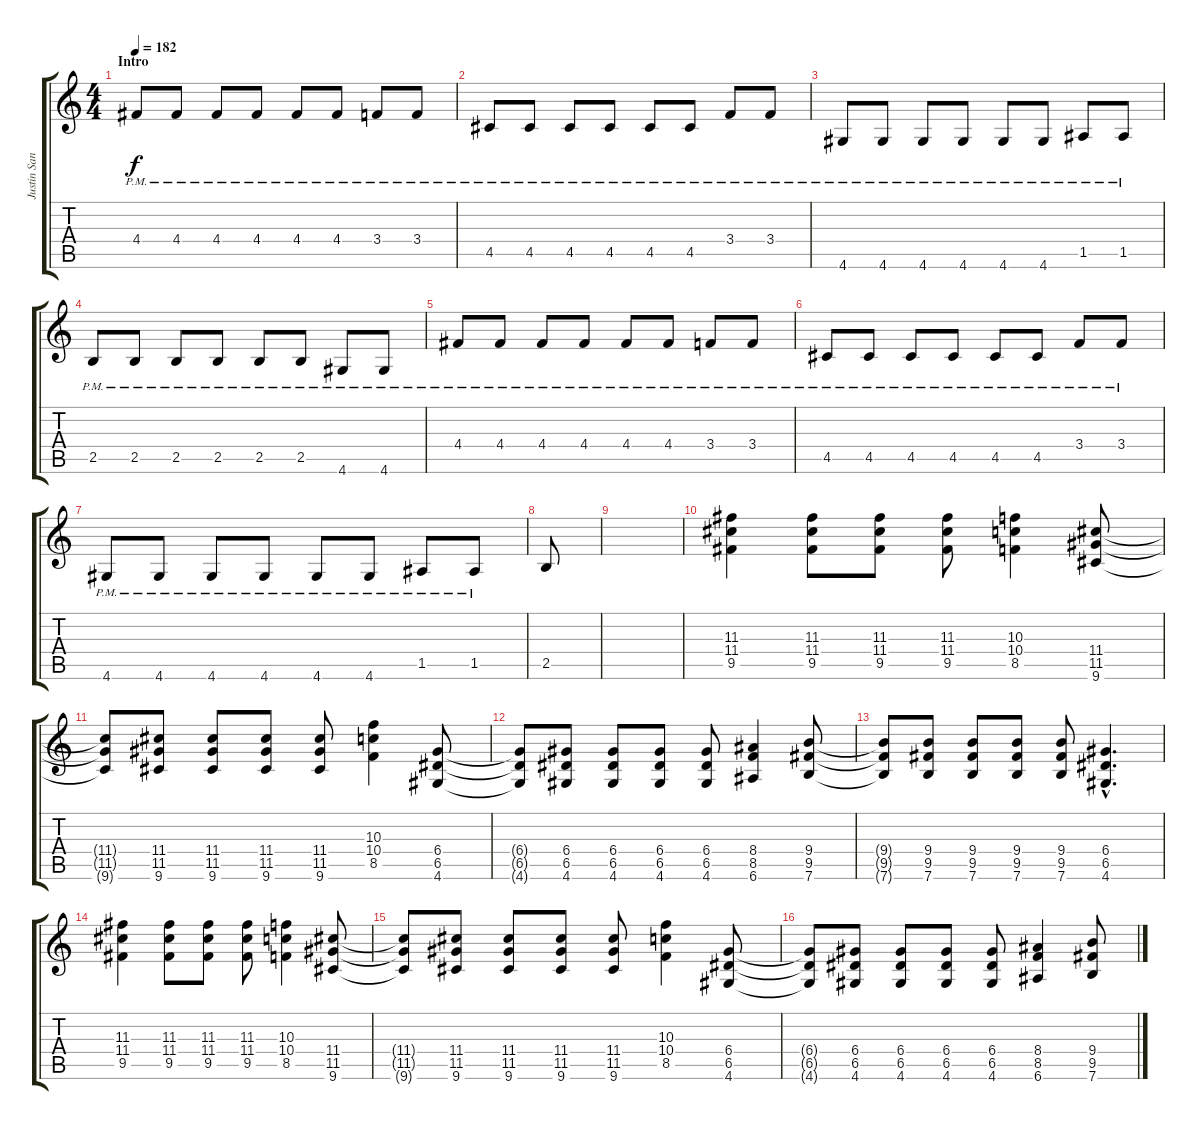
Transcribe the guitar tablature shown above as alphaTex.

\track ("Justin Sane - Guitar" "Justin San") {instrument distortionguitar}
\staff {score tabs}
\tuning (E4 B3 G3 D3 A2 E2) {hide}
\ts (4 4)
\section ("" "Intro")
\tempo 182
\clef g2
\ks c
4.4{pm}.8{dy f instrument distortionguitar} 4.4{pm}.8 4.4{pm}.8 4.4{pm}.8 4.4{pm}.8 4.4{pm}.8 3.4{pm}.8 3.4{pm}.8 |
4.5{pm}.8 4.5{pm}.8 4.5{pm}.8 4.5{pm}.8 4.5{pm}.8 4.5{pm}.8 3.4{pm}.8 3.4{pm}.8 |
4.6{pm}.8 4.6{pm}.8 4.6{pm}.8 4.6{pm}.8 4.6{pm}.8 4.6{pm}.8 1.5{pm}.8 1.5{pm}.8 |
2.5{pm}.8 2.5{pm}.8 2.5{pm}.8 2.5{pm}.8 2.5{pm}.8 2.5{pm}.8 4.6{pm}.8 4.6{pm}.8 |
4.4{pm}.8 4.4{pm}.8 4.4{pm}.8 4.4{pm}.8 4.4{pm}.8 4.4{pm}.8 3.4{pm}.8 3.4{pm}.8 |
4.5{pm}.8 4.5{pm}.8 4.5{pm}.8 4.5{pm}.8 4.5{pm}.8 4.5{pm}.8 3.4{pm}.8 3.4{pm}.8 |
4.6{pm}.8 4.6{pm}.8 4.6{pm}.8 4.6{pm}.8 4.6{pm}.8 4.6{pm}.8 1.5{pm}.8 1.5{pm}.8 |
2.5.8 |
|
(11.3 11.4 9.5).4 (11.3 11.4 9.5).8 (11.3 11.4 9.5).8 (11.3 11.4 9.5).8 (10.3 10.4 8.5).4 (11.4 11.5 9.6).8 |
(11.4{t} 11.5{t} 9.6{t}).8 (11.4 11.5 9.6).8 (11.4 11.5 9.6).8 (11.4 11.5 9.6).8 (11.4 11.5 9.6).8 (10.3 10.4 8.5).4 (6.4 6.5 4.6).8 |
(6.4{t} 6.5{t} 4.6{t}).8 (6.4 6.5 4.6).8 (6.4 6.5 4.6).8 (6.4 6.5 4.6).8 (6.4 6.5 4.6).8 (8.4 8.5 6.6).4 (9.4 9.5 7.6).8 |
(9.4{t} 9.5{t} 7.6{t}).8 (9.4 9.5 7.6).8 (9.4 9.5 7.6).8 (9.4 9.5 7.6).8 (9.4 9.5 7.6).8 (6.4{hac} 6.5{hac} 4.6{hac}).4{d} |
(11.3 11.4 9.5).4 (11.3 11.4 9.5).8 (11.3 11.4 9.5).8 (11.3 11.4 9.5).8 (10.3 10.4 8.5).4 (11.4 11.5 9.6).8 |
(11.4{t} 11.5{t} 9.6{t}).8 (11.4 11.5 9.6).8 (11.4 11.5 9.6).8 (11.4 11.5 9.6).8 (11.4 11.5 9.6).8 (10.3 10.4 8.5).4 (6.4 6.5 4.6).8 |
(6.4{t} 6.5{t} 4.6{t}).8 (6.4 6.5 4.6).8 (6.4 6.5 4.6).8 (6.4 6.5 4.6).8 (6.4 6.5 4.6).8 (8.4 8.5 6.6).4 (9.4 9.5 7.6).8
